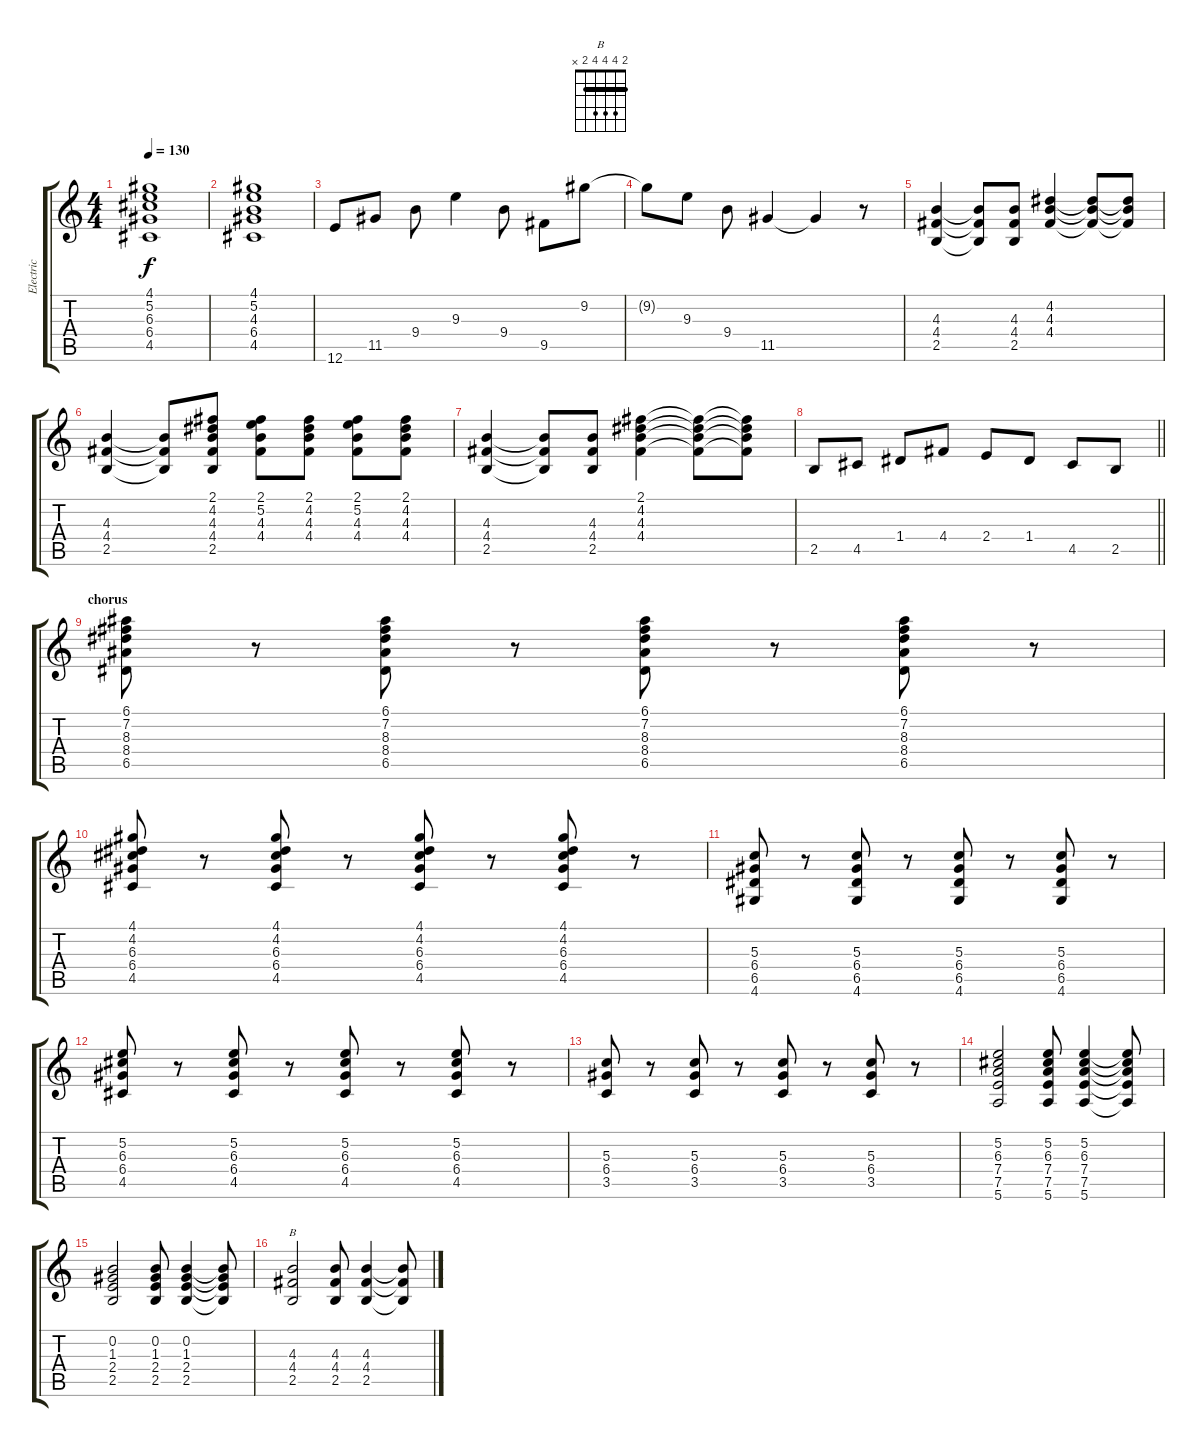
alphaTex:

\track ("Electric" "Electric") {instrument distortionguitar}
\staff {score tabs}
\tuning (E4 B3 G3 D3 A2 E2) {hide}
\chord ("B" 2 4 4 4 2 x) {barre 2}
\ts (4 4)
\tempo 130
\clef g2
\ks c
(4.1 5.2 6.3 6.4 4.5).1{dy f} |
(4.1 5.2 4.3 6.4 4.5).1 |
12.6.8 11.5.8 9.4.8 9.3.4 9.4.8 9.5.8 9.2.8 |
9.2{t}.8 9.3.8 9.4.8 11.5.4 11.5{t}.4 r.8 |
(4.3 4.4 2.5).4 (4.3{t} 4.4{t} 2.5{t}).8 (4.3 4.4 2.5).8 (4.2 4.3 4.4).4 (4.2{t} 4.3{t} 4.4{t}).8 (4.2{t} 4.3{t} 4.4{t}).8 |
(4.3 4.4 2.5).4 (4.3{t} 4.4{t} 2.5{t}).8 (2.1 4.2 4.3 4.4 2.5).8 (2.1 5.2 4.3 4.4).8 (2.1 4.2 4.3 4.4).8 (2.1 5.2 4.3 4.4).8 (2.1 4.2 4.3 4.4).8 |
(4.3 4.4 2.5).4 (4.3{t} 4.4{t} 2.5{t}).8 (4.3 4.4 2.5).8 (2.1 4.2 4.3 4.4).4 (2.1{t} 4.2{t} 4.3{t} 4.4{t}).8 (2.1{t} 4.2{t} 4.3{t} 4.4{t}).8 |
\barLineRight lightlight
2.5.8 4.5.8 1.4.8 4.4.8 2.4.8 1.4.8 4.5.8 2.5.8 |
\section ("" "chorus")
(6.1 7.2 8.3 8.4 6.5).8 r.8 (6.1 7.2 8.3 8.4 6.5).8 r.8 (6.1 7.2 8.3 8.4 6.5).8 r.8 (6.1 7.2 8.3 8.4 6.5).8 r.8 |
(4.1 4.2 6.3 6.4 4.5).8 r.8 (4.1 4.2 6.3 6.4 4.5).8 r.8 (4.1 4.2 6.3 6.4 4.5).8 r.8 (4.1 4.2 6.3 6.4 4.5).8 r.8 |
(5.3 6.4 6.5 4.6).8 r.8 (5.3 6.4 6.5 4.6).8 r.8 (5.3 6.4 6.5 4.6).8 r.8 (5.3 6.4 6.5 4.6).8 r.8 |
(5.2 6.3 6.4 4.5).8 r.8 (5.2 6.3 6.4 4.5).8 r.8 (5.2 6.3 6.4 4.5).8 r.8 (5.2 6.3 6.4 4.5).8 r.8 |
(5.3 6.4 3.5).8 r.8 (5.3 6.4 3.5).8 r.8 (5.3 6.4 3.5).8 r.8 (5.3 6.4 3.5).8 r.8 |
(5.2 6.3 7.4 7.5 5.6).2 (5.2 6.3 7.4 7.5 5.6).8 (5.2 6.3 7.4 7.5 5.6).4 (5.2{t} 6.3{t} 7.4{t} 7.5{t} 5.6{t}).8 |
(0.2 1.3 2.4 2.5).2 (0.2 1.3 2.4 2.5).8 (0.2 1.3 2.4 2.5).4 (0.2{t} 1.3{t} 2.4{t} 2.5{t}).8 |
(4.3 4.4 2.5).2{ch "B"} (4.3 4.4 2.5).8 (4.3 4.4 2.5).4 (4.3{t} 4.4{t} 2.5{t}).8
